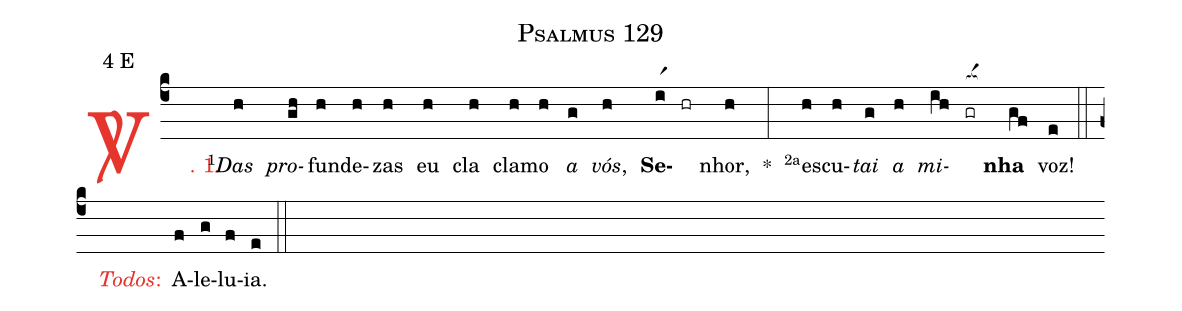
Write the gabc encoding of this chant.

name: Psalmus 129;
mode: 4;
mode-differentia: E;
%%
(c4)

<c><sp>V/</sp>. 1.</c>() <v>\VSup{1}</v><i>Das</i>(h) <i>pro</i>(gh)fun(h)de(h)zas(h) eu(h) cla(h) cla(h)mo(h) <i>a</i>(g) <i>vós</i>,(h) <b>Se</b>(ir1)(hr)nhor,(h) *(:) <v>\VSup{2a}</v>es(h)cu(h)<i>tai</i>(g) <i>a</i>(h) <i>mi</i>(ih)<nlba>(gr[ocba:1{])<b>nha</b></nlba>(gf[ocba:0}]) voz!(e)

(::)

<nlba><c><i>Todos</i>:</c>() A</nlba>(f)le(g)lu(f)ia.(e)

(::)
